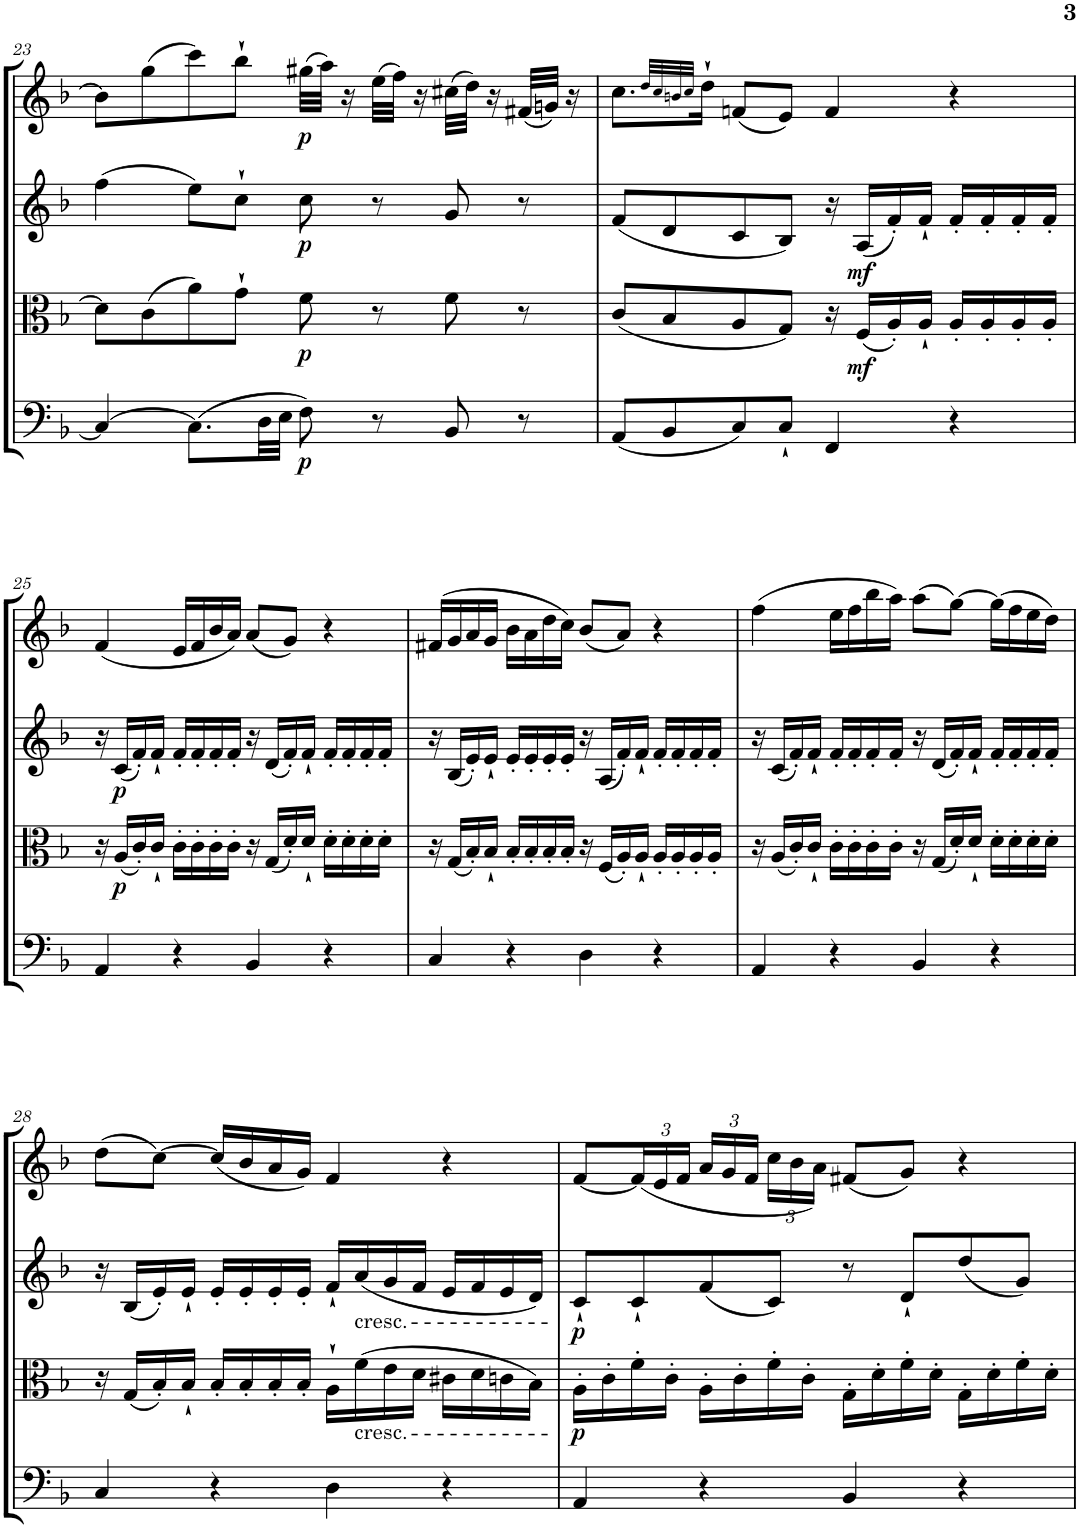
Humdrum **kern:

**kern	**dynam	**kern	**dynam	**kern	**dynam	**kern	**dynam
*part4	*part4	*part3	*part3	*part2	*part2	*part1	*part1
*staff4	*staff4	*staff3	*staff3	*staff2	*staff2	*staff1	*staff1
*I"Violoncello	*	*I"Viola	*	*I"Violin II	*	*I"Violin I	*
*I'Vc	*	*I'Vla	*	*I'Vln	*	*I'Vln	*
!!LO:PB:g=z
*clefF4	*	*clefC3	*	*clefG2	*	*clefG2	*
*k[b-]	*	*k[b-]	*	*k[b-]	*	*k[b-]	*
*M4/4	*	*M4/4	*	*M4/4	*	*M4/4	*
*met(c)	*	*met(c)	*	*met(c)	*	*met(c)	*
=23	=23	=23	=23	=23	=23	=23	=23
4C/_	.	8d\L]	.	(>4ff\	.	8b-\L]	.
.	.	(>8c\	.	.	.	(>8gg\	.
(>8.C\L]	.	8a\)	.	8ee\L)	.	8ccc\)	.
.	.	8g`\J	.	8cc`\J	.	8bb-`\J	.
32D\LL	.	.	.	.	.	.	.
32E\JJJ	.	.	.	.	.	.	.
!	!LO:DY:b	!	!LO:DY:b	!	!LO:DY:b	!	!LO:DY:b
8F\)	p	8f\	p	8cc\	p	(>32gg#X\LLL	p
.	.	.	.	.	.	32aa\JJJ)	.
.	.	.	.	.	.	16r	.
8r	.	8r	.	8r	.	(>32ee\LLL	.
.	.	.	.	.	.	32ff\JJJ)	.
.	.	.	.	.	.	16r	.
8BB-/	.	8f\	.	8g/	.	(>32cc#X\LLL	.
.	.	.	.	.	.	32dd\JJJ)	.
.	.	.	.	.	.	16r	.
8r	.	8r	.	8r	.	(<32f#X/LLL	.
.	.	.	.	.	.	32gn/JJJ)	.
.	.	.	.	.	.	16r	.
=24	=24	=24	=24	=24	=24	=24	=24
(<8AA/L	.	(<8c/L	.	(<8f/L	.	8.cc\L	.
8BB-/	.	8B-/	.	8d/	.	.	.
.	.	.	.	.	.	32qdd/LLL	.
.	.	.	.	.	.	32qcc/	.
.	.	.	.	.	.	32qbn/	.
.	.	.	.	.	.	32qcc/JJJ	.
.	.	.	.	.	.	16dd`\Jk	.
8C/)	.	8A/	.	8c/	.	(<8fn/L	.
8C`/J	.	8G/J)	.	8B-/J)	.	8e/J)	.
4FF/	.	16r	.	16r	.	4f/	.
!	!	!	!LO:DY:b	!	!LO:DY:b	!	!
.	.	(<16F/LL	mf	(<16A/LL	mf	.	.
.	.	16A'/)	.	16f'/)	.	.	.
.	.	16A`/JJ	.	16f`/JJ	.	.	.
4r	.	16A'/LL	.	16f'/LL	.	4r	.
.	.	16A'/	.	16f'/	.	.	.
.	.	16A'/	.	16f'/	.	.	.
.	.	16A'/JJ	.	16f'/JJ	.	.	.
!!LO:LB:g=z
=25	=25	=25	=25	=25	=25	=25	=25
4AA/	.	16r	.	16r	.	(<4f/	.
!	!	!	!LO:DY:b	!	!LO:DY:b	!	!
.	.	(<16A/LL	p	(<16c/LL	p	.	.
.	.	16c'/)	.	16f'/)	.	.	.
.	.	16c`/JJ	.	16f`/JJ	.	.	.
4r	.	16c'\LL	.	16f'/LL	.	16e/LL	.
.	.	16c'\	.	16f'/	.	16f/	.
.	.	16c'\	.	16f'/	.	16b-/	.
.	.	16c'\JJ	.	16f'/JJ	.	16a/JJ)	.
4BB-/	.	16r	.	16r	.	(<8a/L	.
.	.	(<16G/LL	.	(<16d/LL	.	.	.
.	.	16d'/)	.	16f'/)	.	8g/J)	.
.	.	16d`/JJ	.	16f`/JJ	.	.	.
4r	.	16d'\LL	.	16f'/LL	.	4r	.
.	.	16d'\	.	16f'/	.	.	.
.	.	16d'\	.	16f'/	.	.	.
.	.	16d'\JJ	.	16f'/JJ	.	.	.
=26	=26	=26	=26	=26	=26	=26	=26
4C/	.	16r	.	16r	.	(>16f#X/LL	.
.	.	(<16G/LL	.	(<16B-/LL	.	16g/	.
.	.	16B-'/)	.	16e'/)	.	16a/	.
.	.	16B-`/JJ	.	16e`/JJ	.	16g/JJ	.
4r	.	16B-'/LL	.	16e'/LL	.	16b-\LL	.
.	.	16B-'/	.	16e'/	.	16a\	.
.	.	16B-'/	.	16e'/	.	16dd\	.
.	.	16B-'/JJ	.	16e'/JJ	.	16cc\JJ)	.
4D\	.	16r	.	16r	.	(<8b-/L	.
.	.	(<16F/LL	.	(<16A/LL	.	.	.
.	.	16A'/)	.	16f'/)	.	8a/J)	.
.	.	16A`/JJ	.	16f`/JJ	.	.	.
4r	.	16A'/LL	.	16f'/LL	.	4r	.
.	.	16A'/	.	16f'/	.	.	.
.	.	16A'/	.	16f'/	.	.	.
.	.	16A'/JJ	.	16f'/JJ	.	.	.
=27	=27	=27	=27	=27	=27	=27	=27
4AA/	.	16r	.	16r	.	(>4ff\	.
.	.	(<16A/LL	.	(<16c/LL	.	.	.
.	.	16c'/)	.	16f'/)	.	.	.
.	.	16c`/JJ	.	16f`/JJ	.	.	.
4r	.	16c'\LL	.	16f'/LL	.	16ee\LL	.
.	.	16c'\	.	16f'/	.	16ff\	.
.	.	16c'\	.	16f'/	.	16bb-\	.
.	.	16c'\JJ	.	16f'/JJ	.	16aa\JJ)	.
4BB-/	.	16r	.	16r	.	(>8aa\L	.
.	.	(<16G/LL	.	(<16d/LL	.	.	.
.	.	16d'/)	.	16f'/)	.	[8gg\J)	.
.	.	16d`/JJ	.	16f`/JJ	.	.	.
4r	.	16d'\LL	.	16f'/LL	.	(>16gg\LL]	.
.	.	16d'\	.	16f'/	.	16ff\	.
.	.	16d'\	.	16f'/	.	16ee\	.
.	.	16d'\JJ	.	16f'/JJ	.	16dd\JJ)	.
!!LO:LB:g=z
=28	=28	=28	=28	=28	=28	=28	=28
4C/	.	16r	.	16r	.	(>8dd\L	.
.	.	(<16G/LL	.	(<16B-/LL	.	.	.
.	.	16B-'/)	.	16e'/)	.	[8cc\J)	.
.	.	16B-`/JJ	.	16e`/JJ	.	.	.
4r	.	16B-'/LL	.	16e'/LL	.	(<16cc/LL]	.
.	.	16B-'/	.	16e'/	.	16b-/	.
.	.	16B-'/	.	16e'/	.	16a/	.
.	.	16B-'/JJ	.	16e'/JJ	.	16g/JJ)	.
4D\	.	16A`\LL	.	16f`/LL	.	4f/	.
!	!	!	!	!LO:TX:b:t=cresc.	!	!	!
!	!	!LO:TX:b:t=cresc.	!	!	!	!	!
.	.	(>16f\	.	(<16a/	.	.	.
.	.	16e\	.	16g/	.	.	.
.	.	16d\JJ	.	16f/JJ	.	.	.
4r	.	16c#X\LL	.	16e/LL	.	4r	.
.	.	16d\	.	16f/	.	.	.
.	.	16cn\	.	16e/	.	.	.
.	.	16B-\JJ)	.	16d/JJ)	.	.	.
=29	=29	=29	=29	=29	=29	=29	=29
!	!	!	!LO:DY:b	!	!LO:DY:b	!	!
4AA/	.	16A'\LL	p	8c`/L	p	[8f/L	.
.	.	16c'\	.	.	.	.	.
*	*	*	*	*	*	*Xbrackettup	*
.	.	16f'\	.	8c`/	.	(<24f/L]	.
.	.	.	.	.	.	24e/	.
.	.	16c'\JJ	.	.	.	.	.
.	.	.	.	.	.	24f/JJ	.
4r	.	16A'\LL	.	(<8f/	.	24a/LL	.
.	.	.	.	.	.	24g/	.
.	.	16c'\	.	.	.	.	.
.	.	.	.	.	.	24f/JJ	.
.	.	16f'\	.	8c/J)	.	24cc\LL	.
.	.	.	.	.	.	24b-\	.
.	.	16c'\JJ	.	.	.	.	.
.	.	.	.	.	.	24a\JJ)	.
4BB-/	.	16G'\LL	.	8r	.	(<8f#X/L	.
.	.	16d'\	.	.	.	.	.
.	.	16f'\	.	8d`/L	.	8g/J)	.
.	.	16d'\JJ	.	.	.	.	.
4r	.	16G'\LL	.	(<8dd/	.	4r	.
.	.	16d'\	.	.	.	.	.
.	.	16f'\	.	8g/J)	.	.	.
.	.	16d'\JJ	.	.	.	.	.
=	=	=	=	=	=	=	=
*-	*-	*-	*-	*-	*-	*-	*-
